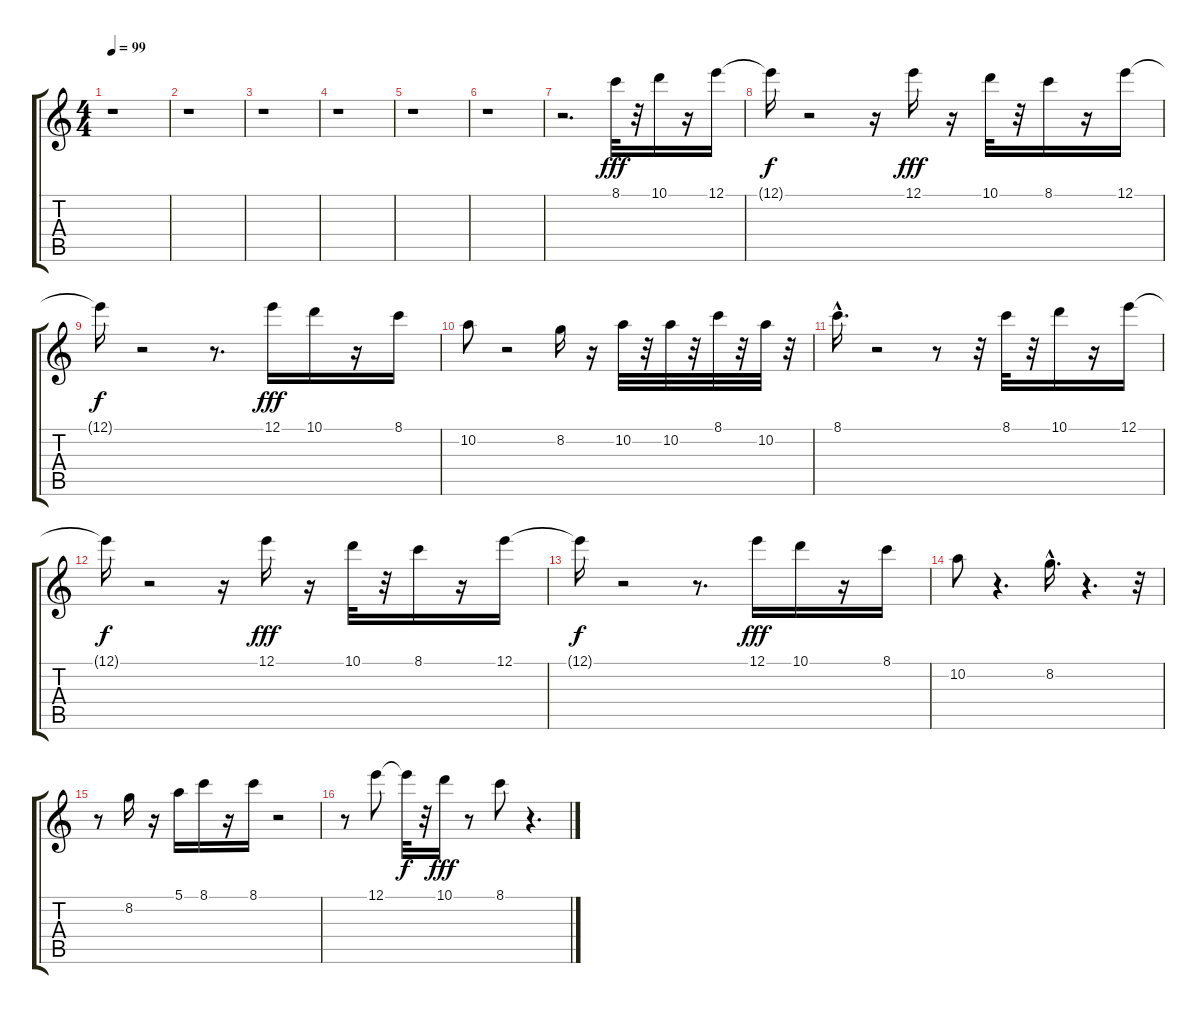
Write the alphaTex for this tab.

\track "" {instrument electricbassfinger}
\staff {score tabs}
\tuning (E4 B3 G3 D3 A2 E2) {hide}
\ts (4 4)
\tempo 99
\clef g2
\ks c
r.1{dy fff instrument electricbassfinger} |
r.1 |
r.1 |
r.1 |
r.1 |
r.1 |
r.2{d} 8.1.32 r.32 10.1.16 r.16 12.1.16 |
12.1{t}.16{dy f} r.2 r.16 12.1.16{dy fff} r.16 10.1.32 r.32 8.1.16 r.16 12.1.16 |
12.1{t}.16{dy f} r.2 r.8{d} 12.1.16{dy fff} 10.1.16 r.16 8.1.16 |
10.2.8 r.2 8.2.16 r.16 10.2.32 r.32 10.2.32 r.32 8.1.32 r.32 10.2.32 r.32 |
8.1{hac}.16{d} r.2 r.8 r.32 8.1.32 r.32 10.1.16 r.16 12.1.16 |
12.1{t}.16{dy f} r.2 r.16 12.1.16{dy fff} r.16 10.1.32 r.32 8.1.16 r.16 12.1.16 |
12.1{t}.16{dy f} r.2 r.8{d} 12.1.16{dy fff} 10.1.16 r.16 8.1.16 |
10.2.8 r.4{d} 8.2{hac}.16{d} r.4{d} r.32 |
r.8 8.2.16 r.16 5.1.16 8.1.16 r.16 8.1.16 r.2 |
r.8 12.1.8 12.1{t}.32{dy f} r.32 10.1.16{dy fff} r.8 8.1.8 r.4{d}
